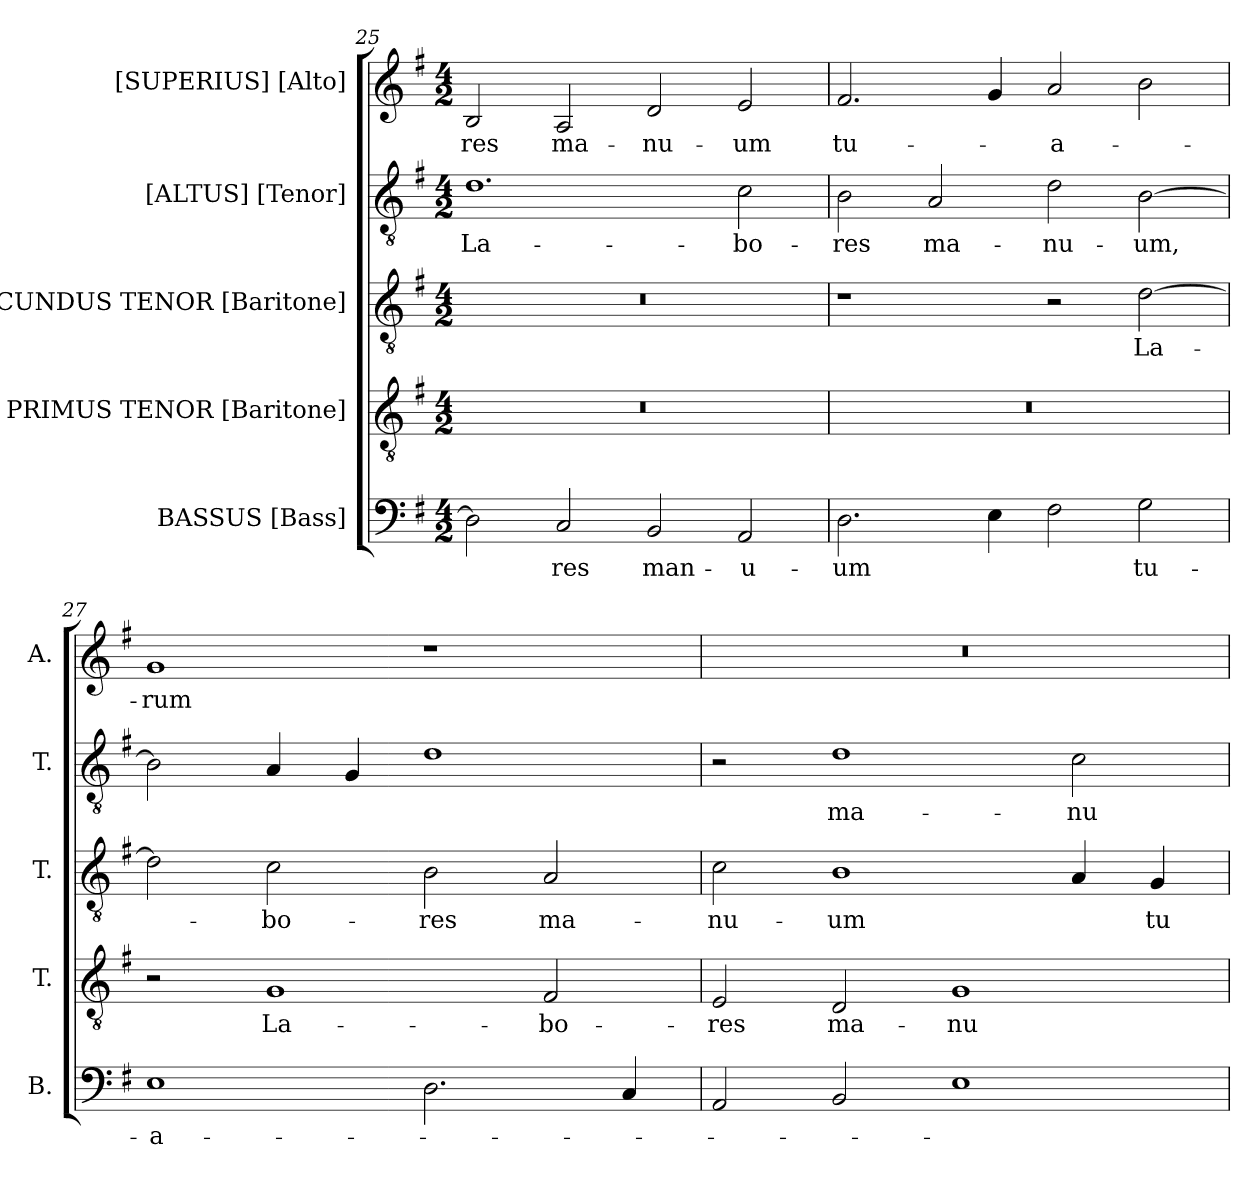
**kern	**text	**kern	**text	**kern	**text	**kern	**text	**kern	**text
*part5	*part5	*part4	*part4	*part3	*part3	*part2	*part2	*part1	*part1
*staff5	*staff5	*staff4	*staff4	*staff3	*staff3	*staff2	*staff2	*staff1	*staff1
*I"BASSUS [Bass]	*	*I"PRIMUS TENOR [Baritone]	*	*I"SECUNDUS TENOR [Baritone]	*	*I"[ALTUS] [Tenor]	*	*I"[SUPERIUS] [Alto]	*
*I'B.	*	*I'T.	*	*I'T.	*	*I'T.	*	*I'A.	*
!!LO:PB:g=z
*clefF4	*	*clefGv2	*	*clefGv2	*	*clefGv2	*	*clefG2	*
*	*	*ITrd7c12	*	*ITrd7c12	*	*ITrd7c12	*	*	*
*k[f#]	*	*k[f#]	*	*k[f#]	*	*k[f#]	*	*k[f#]	*
*G:	*	*G:	*	*G:	*	*G:	*	*G:	*
*M4/2	*	*M4/2	*	*M4/2	*	*M4/2	*	*M4/2	*
=25	=25	=25	=25	=25	=25	=25	=25	=25	=25
!	!	!LO:N:vis=1	!	!LO:N:vis=1	!	!	!	!	!
!	!	!	!	!	!	!	!LO:LY:b:color=#000000	!	!
!	!	!	!	!	!	!	!	!	!LO:LY:b:color=#000000
2Di\]	.	0r	.	0r	.	1.Di	La-	2Bi/	-res
!	!LO:LY:b:color=#000000	!	!	!	!	!	!	!	!
!	!	!	!	!	!	!	!	!	!LO:LY:b:color=#000000
2Ci/	-res	.	.	.	.	.	.	2Ai/	ma-
!	!LO:LY:b:color=#000000	!	!	!	!	!	!	!	!
!	!	!	!	!	!	!	!	!	!LO:LY:b:color=#000000
2BBi/	man-	.	.	.	.	.	.	2di/	-nu-
!	!LO:LY:b:color=#000000	!	!	!	!	!	!	!	!
!	!	!	!	!	!	!	!LO:LY:b:color=#000000	!	!
!	!	!	!	!	!	!	!	!	!LO:LY:b:color=#000000
2AAi/	-u-	.	.	.	.	2Ci\	-bo-	2ei/	-um
=26	=26	=26	=26	=26	=26	=26	=26	=26	=26
!	!LO:LY:b:color=#000000	!LO:N:vis=1	!	!	!	!	!	!	!
!	!	!	!	!	!	!	!LO:LY:b:color=#000000	!	!
!	!	!	!	!	!	!	!	!	!LO:LY:b:color=#000000
2.Di\	-um	0r	.	1r	.	2BBi\	-res	2.f#i/	tu-
!	!	!	!	!	!	!	!LO:LY:b:color=#000000	!	!
.	.	.	.	.	.	2AAi/	ma-	.	.
4Ei\	.	.	.	.	.	.	.	4gi/	.
!	!	!	!	!	!	!	!LO:LY:b:color=#000000	!	!
!	!	!	!	!	!	!	!	!	!LO:LY:b:color=#000000
2F#i\	.	.	.	2r	.	2Di\	-nu-	2ai/	-a-
!	!LO:LY:b:color=#000000	!	!	!	!	!	!	!	!
!	!	!	!	!	!LO:LY:b:color=#000000	!	!	!	!
!	!	!	!	!	!	!	!LO:LY:b:color=#000000	!	!
2Gi\	tu-	.	.	[2Di\	La-	[2BBi\	-um,	2bi\	.
=27	=27	=27	=27	=27	=27	=27	=27	=27	=27
!	!LO:LY:b:color=#000000	!	!	!	!	!	!	!	!
!	!	!	!	!	!	!	!	!	!LO:LY:b:color=#000000
1Ei	-a-	2r	.	2Di\]	.	2BBi\]	.	1gi	-rum
!	!	!	!LO:LY:b:color=#000000	!	!	!	!	!	!
!	!	!	!	!	!LO:LY:b:color=#000000	!	!	!	!
.	.	1GGi	La-	2Ci\	-bo-	4AAi/	.	.	.
.	.	.	.	.	.	4GGi/	.	.	.
!	!	!	!	!	!LO:LY:b:color=#000000	!	!	!	!
2.Di\	.	.	.	2BBi\	-res	1Di	.	1r	.
!	!	!	!LO:LY:b:color=#000000	!	!	!	!	!	!
!	!	!	!	!	!LO:LY:b:color=#000000	!	!	!	!
.	.	2FF#i/	-bo-	2AAi/	ma-	.	.	.	.
4Ci/	.	.	.	.	.	.	.	.	.
=28	=28	=28	=28	=28	=28	=28	=28	=28	=28
!	!	!	!LO:LY:b:color=#000000	!	!	!	!	!	!
!	!	!	!	!	!LO:LY:b:color=#000000	!	!	!LO:N:vis=1	!
2AAi/	.	2EEi/	-res	2Ci\	-nu-	2r	.	0r	.
!	!	!	!LO:LY:b:color=#000000	!	!	!	!	!	!
!	!	!	!	!	!LO:LY:b:color=#000000	!	!	!	!
!	!	!	!	!	!	!	!LO:LY:b:color=#000000	!	!
2BBi/	.	2DDi/	ma-	1BBi	-um	1Di	ma-	.	.
!	!	!	!LO:LY:b:color=#000000	!	!	!	!	!	!
1Ei	.	1GGi	-nu-	.	.	.	.	.	.
!	!	!	!	!	!	!	!LO:LY:b:color=#000000	!	!
.	.	.	.	4AAi/	.	2Ci\	-nu-	.	.
!	!	!	!	!	!LO:LY:b:color=#000000	!	!	!	!
.	.	.	.	4GGi/	tu-	.	.	.	.
=	=	=	=	=	=	=	=	=	=
*-	*-	*-	*-	*-	*-	*-	*-	*-	*-
